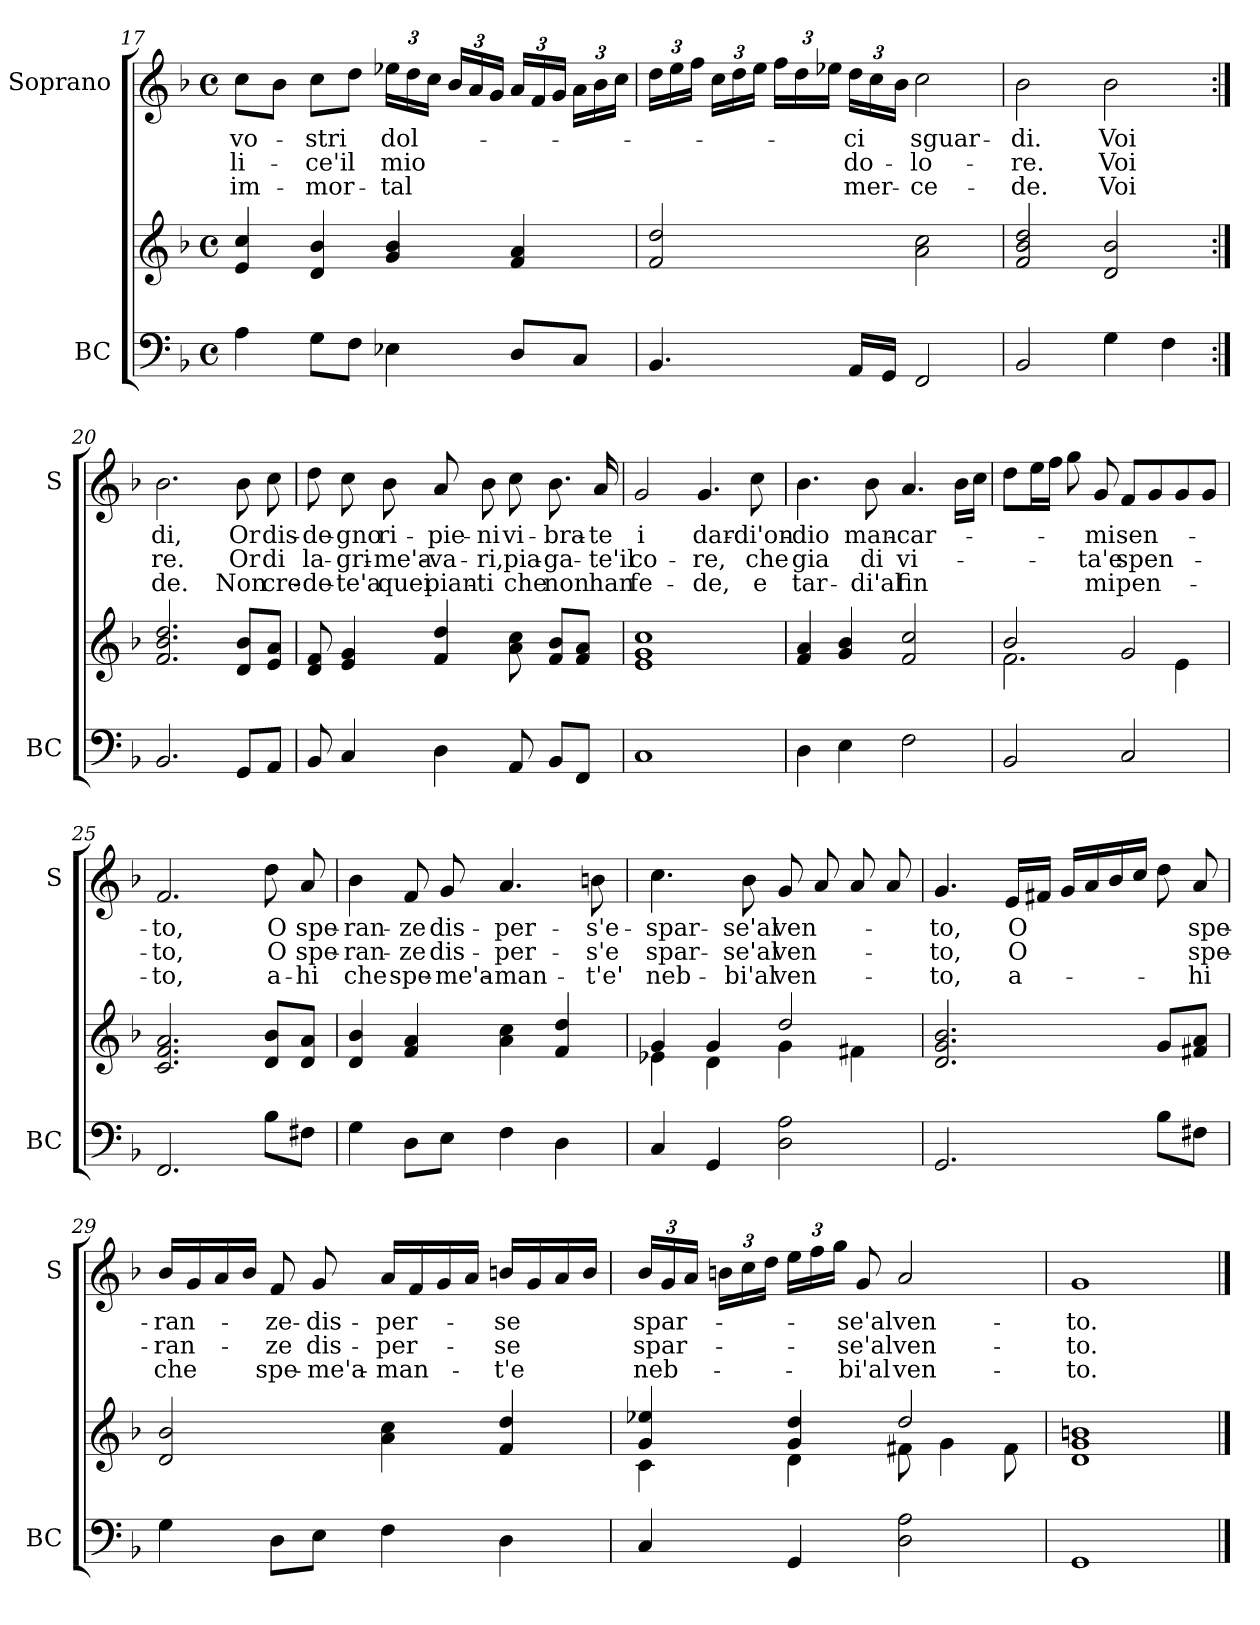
**kern	**kern	**kern	**text	**text	**text
*part2	*part2	*part1	*part1	*part1	*part1
*staff3	*staff2	*staff1	*staff1	*staff1	*staff1
*I"BC	*	*I"Soprano	*	*	*
*I'BC	*	*I'S	*	*	*
*clefF4	*clefG2	*clefG2	*	*	*
*k[b-]	*k[b-]	*k[b-]	*	*	*
*F:	*F:	*F:	*	*	*
*M4/4	*M4/4	*M4/4	*	*	*
*met(c)	*met(c)	*met(c)	*	*	*
=17	=17	=17	=17	=17	=17
4A\	4e/ 4cc/	8cc\L	vo-	-li-	im-
.	.	8b-\J	.	.	.
8G\L	4d/ 4b-/	8cc\L	-stri	-ce'il	-mor-
8F\J	.	8dd\J	.	.	.
4E-X\	4g/ 4b-/	24ee-X\LL	dol-	mio	-tal
.	.	24dd\	.	.	.
.	.	24cc\JJ	.	.	.
.	.	24b-/LL	.	.	.
.	.	24a/	.	.	.
.	.	24g/JJ	.	.	.
8D/L	4f/ 4a/	24a/LL	.	.	.
.	.	24f/	.	.	.
.	.	24g/JJ	.	.	.
8C/J	.	24a\LL	.	.	.
.	.	24b-\	.	.	.
.	.	24cc\JJ	.	.	.
!!LO:PB:g=z
=18	=18	=18	=18	=18	=18
4.BB-/	2f/ 2dd/	24dd\LL	.	.	.
.	.	24ee\	.	.	.
.	.	24ff\JJ	.	.	.
.	.	24cc\LL	.	.	.
.	.	24dd\	.	.	.
.	.	24ee\JJ	.	.	.
.	.	24ff\LL	.	.	.
.	.	24dd\	.	.	.
.	.	24ee-X\JJ	.	.	.
16AA/LL	.	24dd\LL	-ci	do-	mer-
.	.	24cc\	.	.	.
16GG/JJ	.	.	.	.	.
.	.	24b-\JJ	.	.	.
2FF/	2a\ 2cc\	2cc\	sguar-	-lo-	-ce-
=19	=19	=19	=19	=19	=19
2BB-/	2f/ 2b-/ 2dd/	2b-\	-di.	-re.	-de.
4G\	2d/ 2b-/	2b-\	Voi	Voi	Voi
4F\	.	.	.	.	.
=20:|!	=20:|!	=20:|!	=20:|!	=20:|!	=20:|!
2.BB-/	2.f/ 2.b-/ 2.dd/	2.b-\	di,	re.	de.
8GG/L	8d/ 8b-/L	8b-\	Or	Or	Non
8AA/J	8e/ 8a/J	8cc\	dis-	di	cre-
=21	=21	=21	=21	=21	=21
8BB-/	8d/ 8f/	8dd\	-de-	la-	-de-
4C/	4e/ 4g/	8cc\	-gno	-gri-	-te'a
.	.	8b-\	ri-	-me'a-	quei
4D\	4f/ 4dd/	8a/	-pie-	-va-	pian-
.	.	8b-\	-ni	-ri,	-ti
8AA/	8a\ 8cc\	8cc\	vi-	pia-	che
8BB-/L	8f/ 8b-/L	8.b-\	-bra-	-ga-	non
8FF/J	8f/ 8a/J	.	.	.	.
.	.	16a/	-te	-te'il	han
!!LO:LB:g=z
=22	=22	=22	=22	=22	=22
1C	1e 1g 1cc	2g/	i	co-	fe-
.	.	4.g/	dar-	-re,	-de,
.	.	8cc\	-di'on-	che	e
=23	=23	=23	=23	=23	=23
4D\	4f/ 4a/	4.b-\	-dio	gia	tar-
4E\	4g/ 4b-/	.	.	.	.
.	.	8b-\	man-	di	-di'al
2F\	2f/ 2cc/	4.a/	-car-	vi-	fin
.	.	16b-\LL	.	.	.
.	.	16cc\JJ	.	.	.
=24	=24	=24	=24	=24	=24
*	*^	*	*	*	*
2BB-/	2b-/	2.f\	8dd\L	.	.	.
.	.	.	16ee\L	.	.	.
.	.	.	16ff\JJ	.	.	.
.	.	.	8gg\	.	.	.
.	.	.	8g/	-mi	-ta'e	mi
2C/	2g/	.	8f/L	sen-	spen-	pen-
.	.	.	8g/	.	.	.
.	.	4e\	8g/	.	.	.
.	.	.	8g/J	.	.	.
*	*v	*v	*	*	*	*
=25	=25	=25	=25	=25	=25
2.FF/	2.c/ 2.f/ 2.a/	2.f/	-to,	-to,	-to,
8B-\L	8d/ 8b-/L	8dd\	O	O	a-
8F#X\J	8d/ 8a/J	8a/	spe-	spe-	-hi
!!LO:LB:g=z
=26	=26	=26	=26	=26	=26
4G\	4d/ 4b-/	4b-\	-ran-	-ran-	che
8D\L	4f/ 4a/	8f/	-ze	-ze	spe-
8E\J	.	8g/	dis-	dis-	-me'a-
4F\	4a\ 4cc\	4.a/	-per-	-per-	-man-
4D\	4f/ 4dd/	.	.	.	.
.	.	8bn\	-s'e-	-s'e	-t'e'
=27	=27	=27	=27	=27	=27
*	*^	*	*	*	*
4C/	4g/	4e-X\	4.cc\	-spar-	spar-	neb-
4GG/	4g/	4d\	.	.	.	.
.	.	.	8b-\	-se'al	-se'al	-bi'al
2D\ 2A\	2dd/	4g\	8g/	ven-	ven-	ven-
.	.	.	8a/	.	.	.
.	.	4f#X\	8a/	.	.	.
.	.	.	8a/	.	.	.
*	*v	*v	*	*	*	*
=28	=28	=28	=28	=28	=28
2.GG/	2.d/ 2.g/ 2.b-/	4.g/	-to,	-to,	-to,
.	.	16e/LL	O	O	a-
.	.	16f#X/JJ	.	.	.
.	.	16g/LL	.	.	.
.	.	16a/	.	.	.
.	.	16b-/	.	.	.
.	.	16cc/JJ	.	.	.
8B-\L	8g/L	8dd\	.	.	.
8F#X\J	8f#X/ 8a/J	8a/	spe-	spe-	-hi
!!LO:LB:g=z
=29	=29	=29	=29	=29	=29
4G\	2d/ 2b-/	16b-/LL	-ran-	-ran-	che
.	.	16g/	.	.	.
.	.	16a/	.	.	.
.	.	16b-/JJ	.	.	.
8D\L	.	8f/	-ze-	-ze	spe-
8E\J	.	8g/	-dis-	dis-	-me'a-
4F\	4a\ 4cc\	16a/LL	-per-	-per-	-man-
.	.	16f/	.	.	.
.	.	16g/	.	.	.
.	.	16a/JJ	.	.	.
4D\	4f/ 4dd/	16bn/LL	-se	-se	-t'e
.	.	16g/	.	.	.
.	.	16a/	.	.	.
.	.	16b/JJ	.	.	.
=30	=30	=30	=30	=30	=30
*	*^	*	*	*	*
4C/	4g/ 4ee-X/	4c\	24b-/LL	spar-	spar-	neb-
.	.	.	24g/	.	.	.
.	.	.	24a/JJ	.	.	.
.	.	.	24bn\LL	.	.	.
.	.	.	24cc\	.	.	.
.	.	.	24dd\JJ	.	.	.
4GG/	4g/ 4dd/	4d\	24ee\LL	.	.	.
.	.	.	24ff\	.	.	.
.	.	.	24gg\JJ	.	.	.
.	.	.	8g/	-se'al	-se'al	-bi'al
2D\ 2A\	2dd/	8f#X\	2a/	ven-	ven-	ven-
.	.	4g\	.	.	.	.
.	.	8f#\	.	.	.	.
*	*v	*v	*	*	*	*
=31	=31	=31	=31	=31	=31
1GG	1d 1g 1bn	1g	-to.	-to.	-to.
==	==	==	==	==	==
*-	*-	*-	*-	*-	*-
